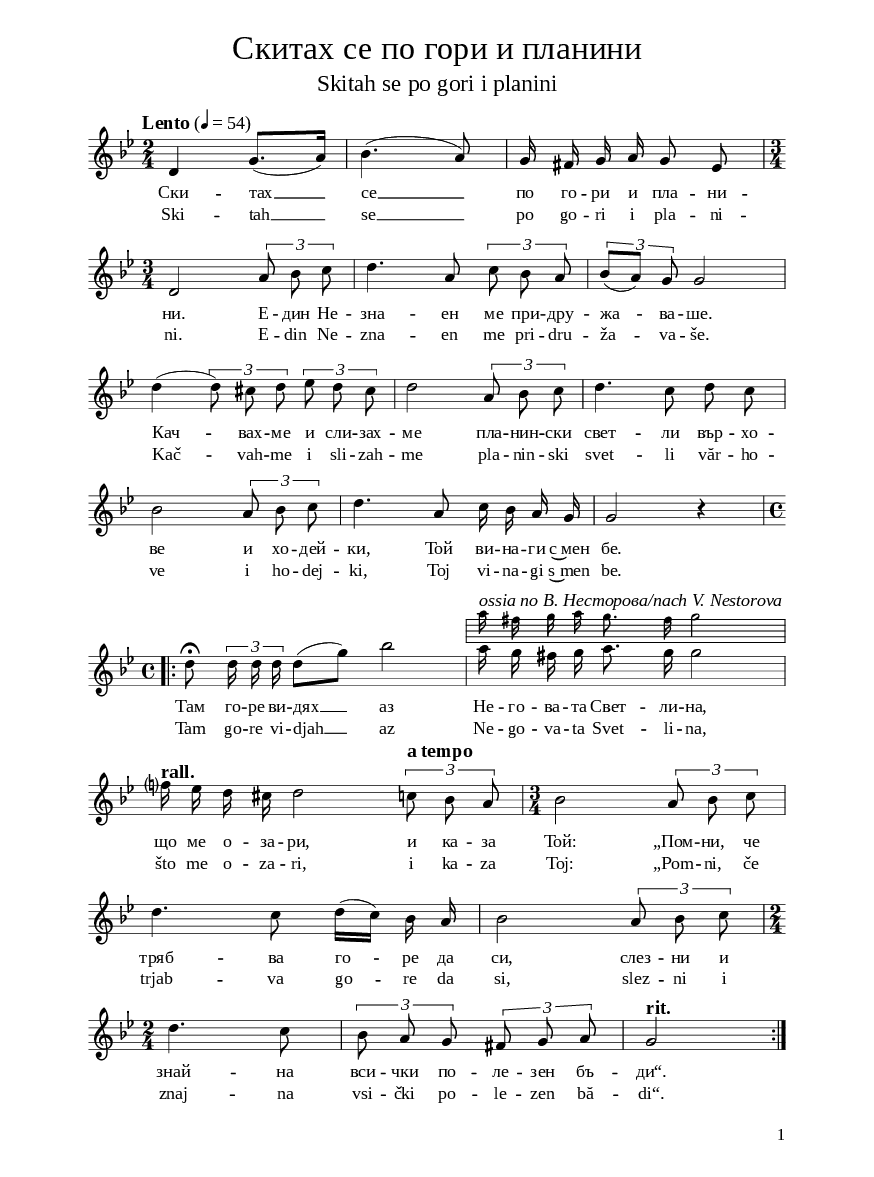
\version "2.24.4"

\include "include/globals.ily"

\bookpart {
  \label #'ref133
  \tocItem \markup "Скитах се по гори и планини – Skitah se po gori i planini"
  \paper {
    print-all-headers = ##t
    print-page-number = ##t
    print-first-page-number = ##t

    % put page numbers on the bottom
    oddHeaderMarkup = \markup ""
    evenHeaderMarkup = \markup ""
    oddFooterMarkup = \markup
    \fill-line {
      ""
      \if \should-print-page-number \fromproperty #'page:page-number-string
    }
    evenFooterMarkup = \markup
    \fill-line {
      \if \should-print-page-number \fromproperty #'page:page-number-string
      ""
    }

    left-margin = 1.5\cm
    right-margin = 1.5\cm
    top-margin = 1.2\cm
    bottom-margin = 1.0\cm
    ragged-bottom = ##t % do not spread the staves to fill the whole vertical space

    % change distance between staves
    system-system-spacing =
    #'((basic-distance . 16)
       (minimum-distance . 8)
       (padding . 2)
       (stretchability . 12))
  }

  \header {
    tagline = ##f
  }
  \score {
    \include "include/score-layout.ily"

    \new Staff = main \relative c' {
      \clef treble
      \key g \minor
      \time 2/4
      \tempoFunc "Lento" 4 "54"
      \autoBeamOff
      d4  g8. (  [a16] ) | % 2
      bes4. (  a8 ) | % 3
      g16  fis16  g16  a16  g8
      es8 \break | % 4
      \time 3/4  | % 4
      d2
      \tupletUp \times 2/3  {
        a'8   bes8  c8
      }
      | % 5
      d4.  a8
      \times 2/3  {
        c8   bes8  a8
      }
      | % 6

      \times 2/3  {
        \stemUp bes8 (   [a8] )  g8
      } \stemNeutral
      g2 \break | % 7
      d'4 (
      \times 2/3  {
        d8 )   cis8  d8
      }

      \times 2/3  {
        es8   d8  cis8
      }
      | % 8
      d2
      \times 2/3  {
        a8   bes8  c8
      }
      | % 9
      d4.  c8  d8  c8 \break
      |
      bes2
      \times 2/3  {
        a8   bes8  c8
      }
      | % 11
      d4.  a8  c16  bes16
      a16  g16 | % 12
      g2 r4    \bar ".|:-|"
      | % 13
      \time 4/4  | % 13
      d'8 ^\fermata
      \times 2/3  {
        d16  d16  d16 ]
      }
      d8 ( [  g8 ) ]  bes2 | % 14

      <<
        {a16  g16  fis16  g16 a8.  g16  g2}

        \new Staff \with {
          \override VerticalAxisGroup.default-staff-staff-spacing =
          #'((basic-distance . 5.5)
             (padding . -20))
          \remove "Time_signature_engraver"
          alignAboveContext = #"main"
          fontSize = #-1.5
          \override StaffSymbol.staff-space = #(magstep -2)
          \override StaffSymbol.thickness = #(magstep -2)
          firstClef = ##f
        }
        {\autoBeamOff a16 ^\markup { \large \italic "ossia по В. Несторова/nach V. Nestorova"} fis16 g a g8. fis16 g2}
      >>
      \break | % 15

      \tempo "rall." f?16 es16
      d16  cis16  d2
      \times 2/3  {
        \tempo "a tempo" c8 bes8
        a8
      }
      | % 16
      \time 3/4  | % 16
      bes2
      \times 2/3  {
        a8  bes8  c8
      }
      \break | % 17
      d4.  c8  d16 ( [  c16
      ) ]  bes16  a16 | % 18
      bes2
      \times 2/3  {
        a8   bes8  c8
      } \time 2/4 \break | % 19
      d4.  c8 |
      \times 2/3  {
        bes8   a8  g8
      }
      \times 2/3  {
        fis8   g8    a8
      } |
      \tempo "rit." g2
      \bar ":|."

    }

    \addlyrics {
      Ски -- тах __  се __  по го -- ри
      и пла -- ни -- ни. Е -- дин Не --
      зна -- ен ме при -- дру -- жа  --
      ва -- ше. Кач -- вах -- ме и сли
      -- зах -- ме пла -- нин -- ски свет --
      ли вър -- хо -- ве и хо -- дей --
      ки, Той ви -- на -- ги с~мен бе.
      Там го -- ре ви -- дях __  аз Не --
      го -- ва -- та Свет -- ли -- на, що
      ме о -- за -- ри, и ка -- за Той:
      „Пом -- ни, че тряб -- ва го --
      ре да си, слез -- ни и знай -- на
      вси -- чки по -- ле -- зен бъ --
      ди“.
    }



    \addlyrics {
      Ski -- tah __  se __  po go -- ri
      i pla -- ni -- ni. E -- din Ne --
      zna -- en me pri -- dru -- ža  --
      va -- še. Kač -- vah -- me i sli
      -- zah -- me pla -- nin -- ski svet --
      li văr -- ho -- ve i ho -- dej --
      ki, Toj vi -- na -- gi s~men be.
      Tam go -- re vi -- djah __  az Ne --
      go -- va -- ta Svet -- li -- na, što
      me o -- za -- ri, i ka -- za Toj:
      „Pom -- ni, če trjab -- va go --
      re da si, slez -- ni i znaj -- na
      vsi -- čki po -- le -- zen bă --
      di“.
    }

    \header {
      title = \titleFunc "Скитах се по гори и планини" "Skitah se po gori i planini"
    }

    \midi{}

  } % score

  \pageBreak

  % include foreign translation(s) of the song
  \version "2.24.4"

\markup \fill-line { \fontsize #deTitleFontSize "Ich wanderte in Wäldern und Bergen" }
\markup \null
\markup \null
\markup \abs-fontsize #10 {
      \fill-line {
  \override #`(baseline-skip . ,deCoupletBaselineSkip)

  \column {

  \line { " " Ich wanderte in Wäldern und Bergen. }

  \line { " " Ein Unbekannter begleitete mich. }

  \line { " " Wir erklommen helle Gipfel und stiegen wieder hinab,  }

  \line { " " und während wir liefen, war Er immer bei mir.  }

  \line { " " Dort oben sah ich Sein Licht,  }

  \line { " " welches mich erleuchtete, und Er sagte:  }

  \line { " " „Erinnere dich daran, dass du oben sein sollst; }

  \line { " " steige hinab und wisse – sei allen nützlich!“ }


  }
      }
}


} % bookpart
